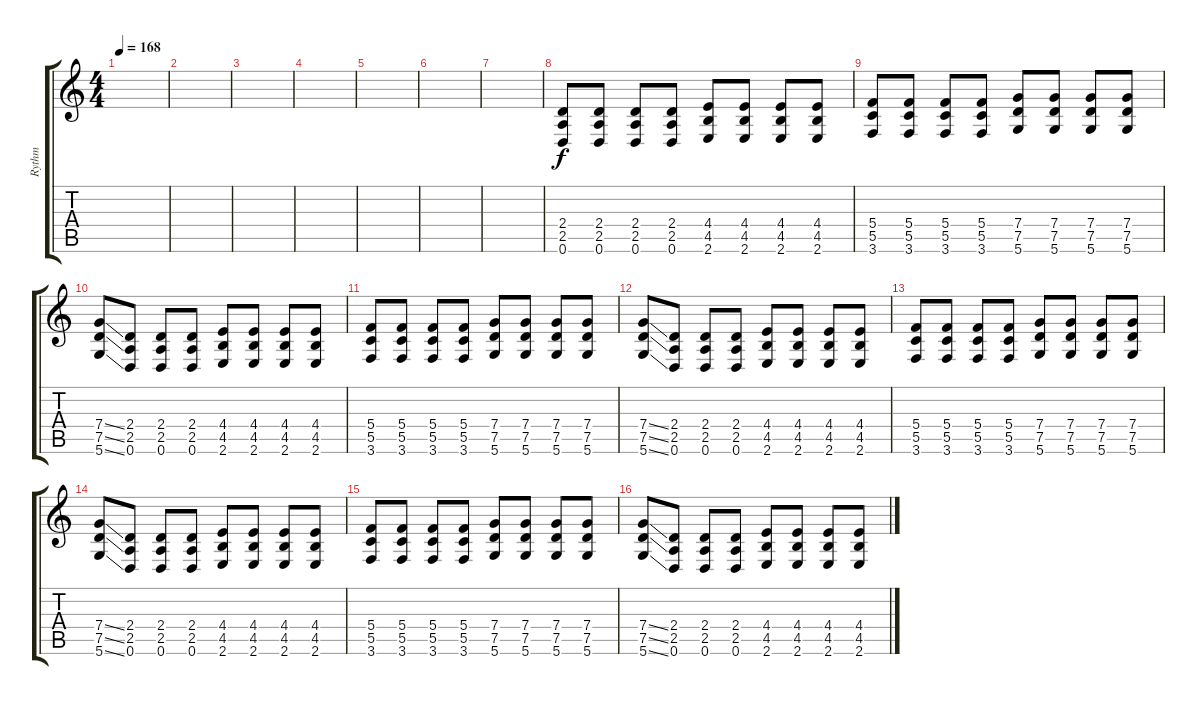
\track ("Rythm" "Rythm") {instrument distortionguitar}
\staff {score tabs}
\tuning (D4 A3 F3 C3 G2 D2) {hide}
\ts (4 4)
\tempo 168
\clef g2
\ks c
|
|
|
|
|
|
|
(2.4 2.5 0.6).8 (2.4 2.5 0.6).8 (2.4 2.5 0.6).8 (2.4 2.5 0.6).8 (4.4 4.5 2.6).8 (4.4 4.5 2.6).8 (4.4 4.5 2.6).8 (4.4 4.5 2.6).8 |
(5.4 5.5 3.6).8 (5.4 5.5 3.6).8 (5.4 5.5 3.6).8 (5.4 5.5 3.6).8 (7.4 7.5 5.6).8 (7.4 7.5 5.6).8 (7.4 7.5 5.6).8 (7.4 7.5 5.6).8 |
(7.4{ss} 7.5{ss} 5.6{ss}).8 (2.4 2.5 0.6).8 (2.4 2.5 0.6).8 (2.4 2.5 0.6).8 (4.4 4.5 2.6).8 (4.4 4.5 2.6).8 (4.4 4.5 2.6).8 (4.4 4.5 2.6).8 |
(5.4 5.5 3.6).8 (5.4 5.5 3.6).8 (5.4 5.5 3.6).8 (5.4 5.5 3.6).8 (7.4 7.5 5.6).8 (7.4 7.5 5.6).8 (7.4 7.5 5.6).8 (7.4 7.5 5.6).8 |
(7.4{ss} 7.5{ss} 5.6{ss}).8 (2.4 2.5 0.6).8 (2.4 2.5 0.6).8 (2.4 2.5 0.6).8 (4.4 4.5 2.6).8 (4.4 4.5 2.6).8 (4.4 4.5 2.6).8 (4.4 4.5 2.6).8 |
(5.4 5.5 3.6).8 (5.4 5.5 3.6).8 (5.4 5.5 3.6).8 (5.4 5.5 3.6).8 (7.4 7.5 5.6).8 (7.4 7.5 5.6).8 (7.4 7.5 5.6).8 (7.4 7.5 5.6).8 |
(7.4{ss} 7.5{ss} 5.6{ss}).8 (2.4 2.5 0.6).8 (2.4 2.5 0.6).8 (2.4 2.5 0.6).8 (4.4 4.5 2.6).8 (4.4 4.5 2.6).8 (4.4 4.5 2.6).8 (4.4 4.5 2.6).8 |
(5.4 5.5 3.6).8 (5.4 5.5 3.6).8 (5.4 5.5 3.6).8 (5.4 5.5 3.6).8 (7.4 7.5 5.6).8 (7.4 7.5 5.6).8 (7.4 7.5 5.6).8 (7.4 7.5 5.6).8 |
(7.4{ss} 7.5{ss} 5.6{ss}).8 (2.4 2.5 0.6).8 (2.4 2.5 0.6).8 (2.4 2.5 0.6).8 (4.4 4.5 2.6).8 (4.4 4.5 2.6).8 (4.4 4.5 2.6).8 (4.4 4.5 2.6).8
